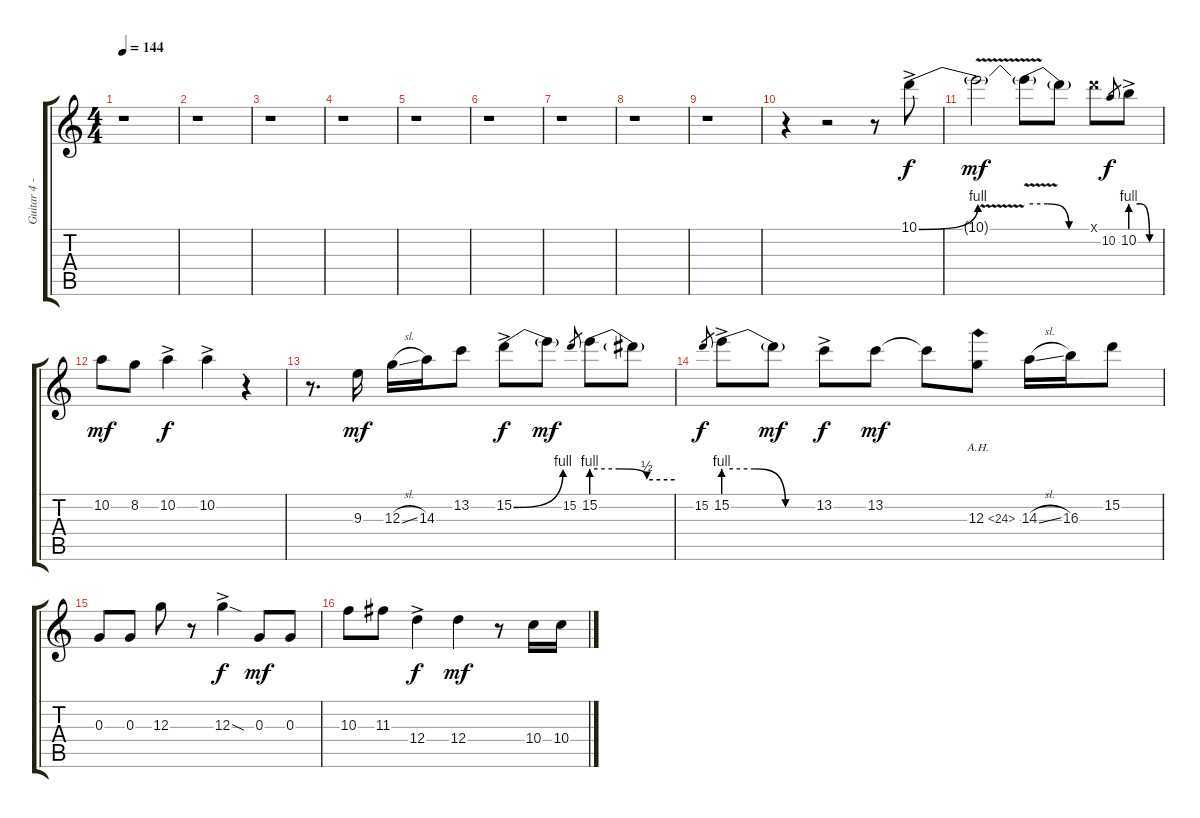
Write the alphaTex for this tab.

\track ("Guitar 4 - Solo" "Guitar 4 -") {instrument distortionguitar}
\staff {score tabs}
\tuning (E4 B3 G3 D3 A2 E2) {hide}
\ts (4 4)
\tempo 144
\clef g2
\ks c
r.1{dy f} |
r.1 |
r.1 |
r.1 |
r.1 |
r.1 |
r.1 |
r.1 |
r.1 |
r.4 r.2 r.8 10.1{be (bend 0 0 60 4) ac}.8 |
10.1{v t}.2{dy mf} 10.1{be (custom 0 4 20 4 40 0 60 0) t}.8 10.1{t}.8 10.1{x}.8 10.2.8{gr dy f} 10.2{be (custom 0 4 20 4 40 0 60 0) ac}.8 |
10.2.8{dy mf} 8.2.8 10.2{ac}.4{dy f} 10.2{ac}.4 r.4 |
r.8{d} 9.3.16{dy mf} 12.3{sl}.16 14.3.16 13.2.8 15.2{be (bend 0 0 60 4) ac}.8{dy f} 15.2{t}.8{dy mf} 15.2.8{gr} 15.2{be (custom 0 4 20 4 40 2 60 2)}.8 15.2{t}.8 |
15.2.8{gr dy f} 15.2{be (custom 0 4 20 4 40 0 60 0) ac}.8 15.2{t}.8{dy mf} 13.2{ac}.8{dy f} 13.2.8{dy mf} 13.2{t}.8 12.3{ah 12}.8 14.3{sl}.16 16.3.16 15.2.8 |
0.3.8 0.3.8 12.3.8 r.8 12.3{sod ac}.4{dy f} 0.3.8{dy mf} 0.3.8 |
10.3.8 11.3.8 12.4{ac}.4{dy f} 12.4.4{dy mf} r.8 10.4.16 10.4.16
